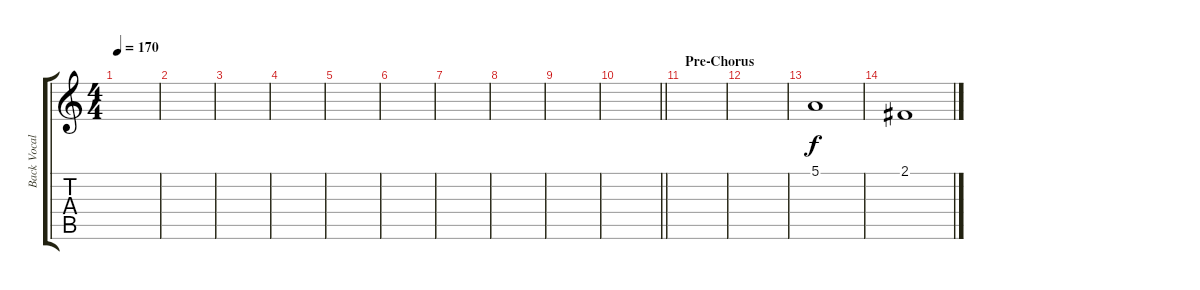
\track ("Back Vocals" "Back Vocal") {instrument tenorsax}
\staff {score tabs}
\tuning (E4 B3 G3 D3 A2 E2) {hide}
\ts (4 4)
\tempo 170
\clef g2
\ks c
|
|
|
|
|
|
|
|
|
\barLineRight lightlight
|
\section ("" "Pre-Chorus")
|
|
5.1.1 |
2.1.1
